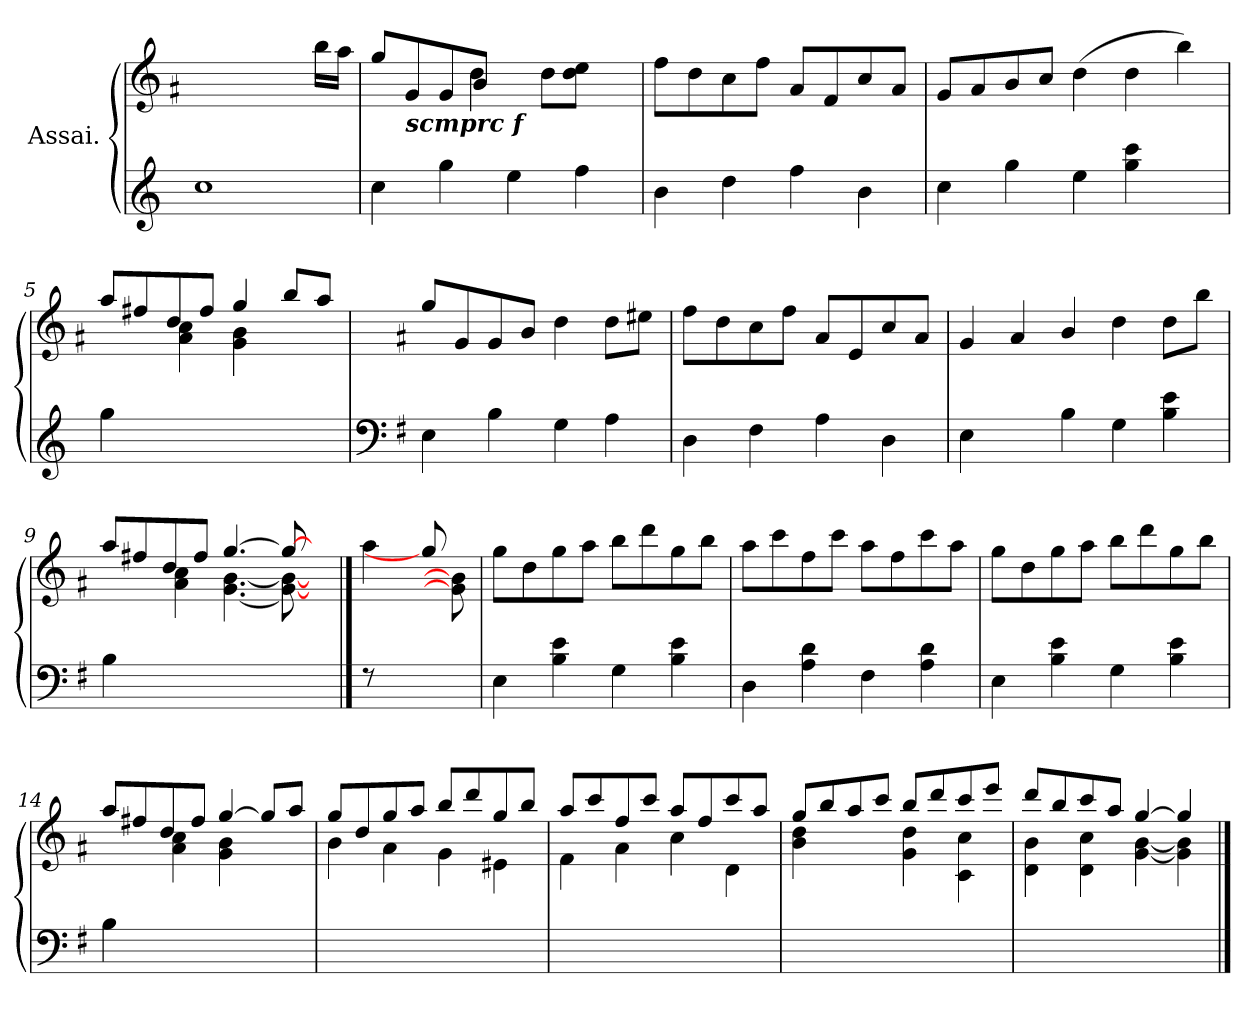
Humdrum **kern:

**kern	**kern
*part1	*part1
*staff2	*staff1
*I"Assai.	*
*	*clefG3
*	*k[f#]
=1	=1
1cc	1ryy
8ryy	16gg\KL
.	16ff#\Jk
=2	=2
*	*^
4cc\	8ee/L	4.ryy
!	!LO:TX:b:Bi:t=scmprc f	!
.	8e/	.
4gg\	8e/	.
.	8g/J	4b\
4ee\	8ryy	.
.	4.ryy	8b\L
4ff\	.	8b\ 8cc\J
.	.	8ryy
*	*v	*v
=3	=3
4b\	8dd\L
.	8b\
4dd\	8a\
.	8dd\J
4ff\	8f#/L
.	8d/
4b\	8a/
.	8f#/J
=4	=4
4cc\	8e/L
.	8f#/
4gg\	8g/
.	8a/J
4ee\	(<4b\
4gg\ 4ccc\	4b\
4ryy	4gg\)
=5	=5
*	*^
4gg\	8ff#/L	4ryy
.	8dd#X/	.
2.ryy	8b/	4f#\ 4a\
.	8dd#/J	.
.	4ee/	4e\ 4g\
.	8gg/L	4ryy
.	8ff#/J	.
*	*v	*v
!!LO:LB:g=z
=6	=6
*clefF4	*
*k[f#]	*k[f#]
4E\	8ee/L
.	8e/
4B\	8e/
.	8g/J
4G\	4b\
4A\	8b\L
.	8cc#X\J
=7	=7
4D\	8dd\L
.	8b\
4F#\	8a\
.	8dd\J
4A\	8f#/L
.	8c/
4D\	8a/
.	8f#/J
=8	=8
4E\	4e/
4ryy	4f#/
4B\	4g/
4G\	4b\
4B\ 4e\	8b\L
.	8gg\J
=9	=9
*	*^
4B\	8ff#/L	4ryy
.	8dd#X/	.
2..ryy	8b/	4f#\ 4a\
.	8dd#/J	.
.	[>4.ee/	[<4.e\ [>4.g\
.	8ee/_	8e\_ 8g\_
*	*v	*v
.	8ryy
!!LO:LB:g=z
==10	==10
8rE	4ff#\
4.ryy	.
.	8ee/]
.	8e\] 8g\]
=11	=11
4E\	8ee\L
.	8b\
4B\ 4e\	8ee\
.	8ff#\J
4G\	8gg\L
.	8bb\
4B\ 4e\	8ee\
.	8gg\J
=12	=12
4D\	8ff#\L
.	8aa\
4A\ 4d\	8dd\
.	8aa\J
4F#\	8ff#\L
.	8dd\
4A\ 4d\	8aa\
.	8ff#\J
=13	=13
4E\	8ee\L
.	8b\
4B\ 4e\	8ee\
.	8ff#\J
4G\	8gg\L
.	8bb\
4B\ 4e\	8ee\
.	8gg\J
=14	=14
*	*^
4B\	8ff#/L	4ryy
.	8dd#X/	.
2.ryy	8b/	4f#\ 4a\
.	8dd#/J	.
.	[<4ee/	4e\ 4g\
.	8ee/L]	4ryy
.	8ff#/J	.
!!LO:LB:g=z	!!
=15	=15	=15
1ryy	8ee/L	4g\
.	8b/	.
.	8ee/	4f#\
.	8ff#/J	.
.	8gg/L	4e\
.	8bb/	.
.	8ee/	4c#X\
.	8gg/J	.
=16	=16	=16
1ryy	8ff#/L	4d\
.	8aa/	.
.	8dd/	4f#\
.	8aa/J	.
.	8ff#/L	4a\
.	8dd/	.
.	8aa/	4B\
.	8ff#/J	.
=17	=17	=17
1ryy	8ee/L	4g\ 4b\
.	8gg/	.
.	8ff#/	4ryy
.	8aa/J	.
.	8gg/L	4e\ 4b\
.	8bb/	.
.	8aa/	4A\ 4a\
.	8ccc/J	.
=18	=18	=18
1ryy	8bb/L	4B\ 4g\
.	8gg/	.
.	8aa/	4B\ 4a\
.	8ff#/J	.
.	[>4ee/	[<4e\ [>4g\
.	4ee/]	4e\] 4g\]
*	*v	*v
==	==
*-	*-
